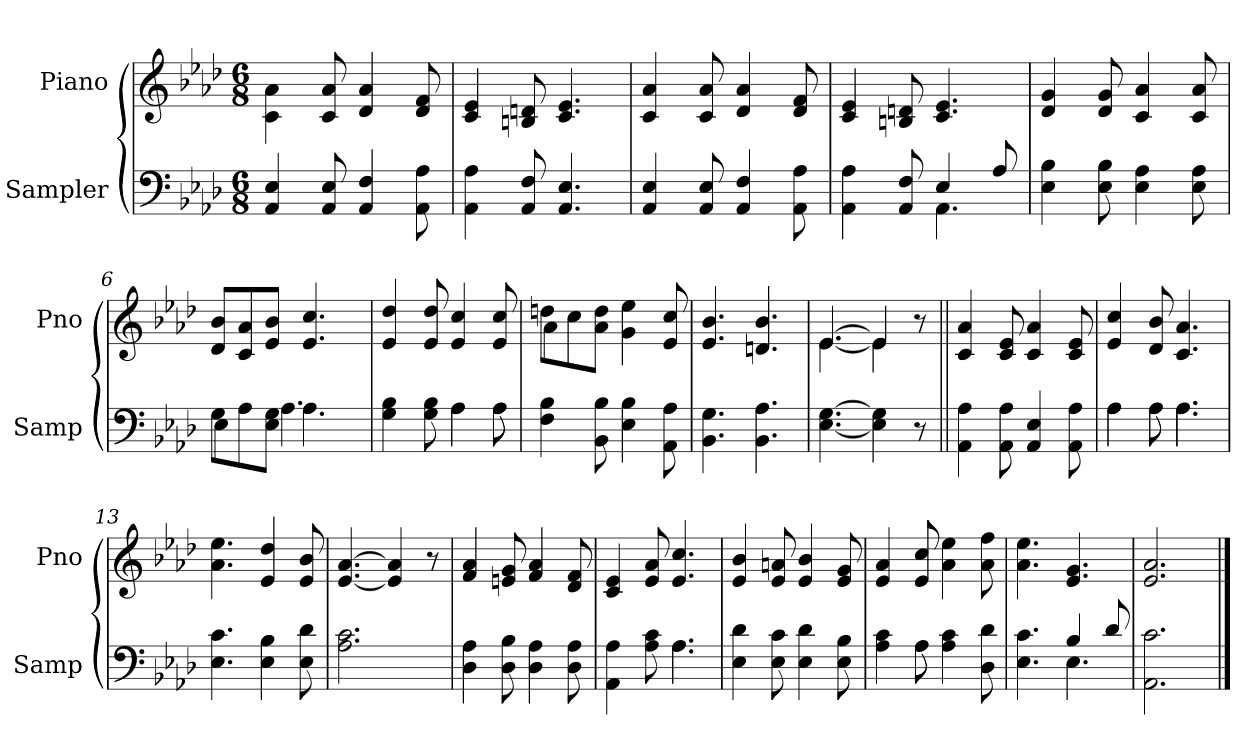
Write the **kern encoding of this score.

**kern	**kern
*part2	*part1
*staff2	*staff1
*I"Sampler	*I"Piano
*I'Samp	*I'Pno
*clefF4	*clefG2
*k[b-e-a-d-]	*k[b-e-a-d-]
*A-:	*A-:
*M6/8	*M6/8
=1	=1
4AA- 4E-	4c\ 4a-\
8AA- 8E-	8c 8a-
4AA- 4F	4d- 4a-
8AA- 8A-	8d- 8f
=2	=2
4AA- 4A-	4c 4e-
8AA- 8F	8Bn 8dn
4.AA- 4.E-	4.c 4.e-
=3	=3
4AA- 4E-	4c 4a-
8AA- 8E-	8c 8a-
4AA- 4F	4d- 4a-
8AA- 8A-	8d- 8f
=4	=4
*^	*
4AA- 4A-	4.ryy	4c 4e-
8AA- 8F	.	8Bn 8dn
4E-/	4.AA-	4.c 4.e-
8A-/	.	.
*v	*v	*
=5	=5
4E- 4B-	4d- 4g
8E- 8B-	8d- 8g
4E- 4A-	4c 4a-
8E- 8A-	8c 8a-
=6	=6
*^	*
8G\L	4E-	8d-/ 8b-/L
8A-\	.	8c/ 8a-/
8E-\ 8G\J	4.A-	8e-/ 8b-/J
4.A-\	.	4.e- 4.cc
.	8ryy	.
=7	=7	=7
4G 4B-	4.ryy	4e- 4dd-
8G 8B-	.	8e- 8dd-
4A-\	4A-	4e- 4cc
8A-\	8A-	8e- 8cc
*v	*v	*
=8	=8
*	*^
4F 4B-	8ddn\L	4a-
.	8cc\	.
8BB- 8B-	8a-\ 8dd\J	2ryy
4E- 4B-	4g 4ee-	.
8AA- 8A-	8e- 8cc	.
*	*v	*v
=9	=9
4.BB- 4.G	4.e- 4.b-
4.BB- 4.A-	4.dn 4.b-
=10	=10
*	*^
[4.E- [4.G	[4.e-/	[4.e-
4E-] 4G]	4e-/]	4e-]
8r	8r	8ryy
=11||	=11||	=11||
!	!LO:TX:t=Refrain	!
*	*v	*v
4AA- 4A-	4c 4a-
8AA- 8A-	8c 8e-
4AA- 4E-	4c 4a-
8AA- 8A-	8c 8e-
=12	=12
*^	*
4A-\	4A-	4e- 4cc
8A-\	8A-	8d- 8b-
4.A-\	4.A-	4.c 4.a-
*v	*v	*
=13	=13
4.E- 4.c	4.a- 4.ee-
4E- 4B-	4e- 4dd-
8E- 8d-	8e- 8b-
=14	=14
2.A- 2.c	[4.e- [4.a-
.	4e-] 4a-]
.	8r
=15	=15
4D- 4A-	4f 4a-
8D- 8B-	8en 8g
4D- 4A-	4f 4a-
8D- 8A-	8d- 8f
=16	=16
*^	*
4AA- 4A-	4.ryy	4c 4e-
8A- 8c	.	8e- 8a-
4.A-\	4.A-	4.e- 4.cc
*v	*v	*
=17	=17
4E- 4d-	4e- 4b-
8E- 8c	8e- 8an
4E- 4d-	4e- 4b-
8E- 8B-	8e- 8g
=18	=18
*^	*
4A- 4c	4ryy	4e- 4a-
8A-\	8A-	8e- 8cc
4A- 4c	4.ryy	4a- 4ee-
8D- 8d-	.	8a- 8ff
=19	=19	=19
4.E- 4.c	4.ryy	4.a- 4.ee-
4B-/	4.E-	4.e- 4.g
8d-/	.	.
*v	*v	*
=20	=20
2.AA- 2.c	2.e- 2.a-
==	==
*-	*-
